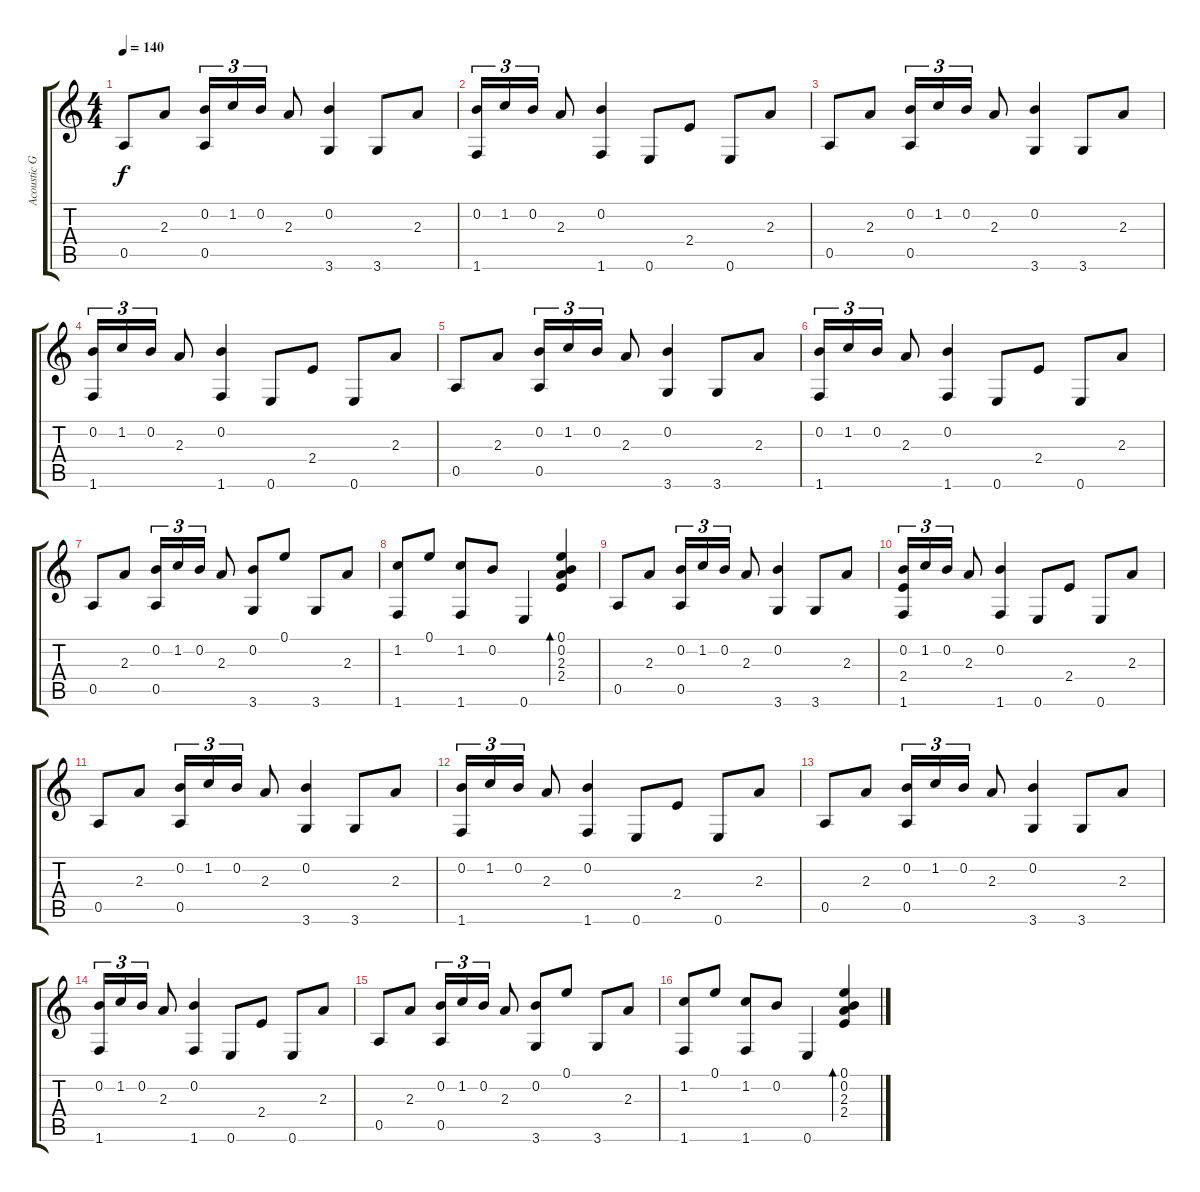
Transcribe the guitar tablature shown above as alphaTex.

\track ("Acoustic Guitar (steel)" "Acoustic G") {instrument acousticguitarsteel}
\staff {score tabs}
\tuning (E4 B3 G3 D3 A2 E2) {hide}
\ts (4 4)
\tempo 140
\clef g2
\ks c
0.5.8{dy f instrument acousticguitarsteel} 2.3.8 (0.2 0.5).16{tu (3 2)} 1.2.16{tu (3 2)} 0.2.16{tu (3 2)} 2.3.8 (0.2 3.6).4 3.6.8 2.3.8 |
(0.2 1.6).16{tu (3 2)} 1.2.16{tu (3 2)} 0.2.16{tu (3 2)} 2.3.8 (0.2 1.6).4 0.6.8 2.4.8 0.6.8 2.3.8 |
0.5.8 2.3.8 (0.2 0.5).16{tu (3 2)} 1.2.16{tu (3 2)} 0.2.16{tu (3 2)} 2.3.8 (0.2 3.6).4 3.6.8 2.3.8 |
(0.2 1.6).16{tu (3 2)} 1.2.16{tu (3 2)} 0.2.16{tu (3 2)} 2.3.8 (0.2 1.6).4 0.6.8 2.4.8 0.6.8 2.3.8 |
0.5.8 2.3.8 (0.2 0.5).16{tu (3 2)} 1.2.16{tu (3 2)} 0.2.16{tu (3 2)} 2.3.8 (0.2 3.6).4 3.6.8 2.3.8 |
(0.2 1.6).16{tu (3 2)} 1.2.16{tu (3 2)} 0.2.16{tu (3 2)} 2.3.8 (0.2 1.6).4 0.6.8 2.4.8 0.6.8 2.3.8 |
0.5.8 2.3.8 (0.2 0.5).16{tu (3 2)} 1.2.16{tu (3 2)} 0.2.16{tu (3 2)} 2.3.8 (0.2 3.6).8 0.1.8 3.6.8 2.3.8 |
(1.2 1.6).8 0.1.8 (1.2 1.6).8 0.2.8 0.6.4 (0.1 0.2 2.3 2.4).4{bd 120} |
0.5.8 2.3.8 (0.2 0.5).16{tu (3 2)} 1.2.16{tu (3 2)} 0.2.16{tu (3 2)} 2.3.8 (0.2 3.6).4 3.6.8 2.3.8 |
(0.2 2.4 1.6).16{tu (3 2)} 1.2.16{tu (3 2)} 0.2.16{tu (3 2)} 2.3.8 (0.2 1.6).4 0.6.8 2.4.8 0.6.8 2.3.8 |
0.5.8 2.3.8 (0.2 0.5).16{tu (3 2)} 1.2.16{tu (3 2)} 0.2.16{tu (3 2)} 2.3.8 (0.2 3.6).4 3.6.8 2.3.8 |
(0.2 1.6).16{tu (3 2)} 1.2.16{tu (3 2)} 0.2.16{tu (3 2)} 2.3.8 (0.2 1.6).4 0.6.8 2.4.8 0.6.8 2.3.8 |
0.5.8 2.3.8 (0.2 0.5).16{tu (3 2)} 1.2.16{tu (3 2)} 0.2.16{tu (3 2)} 2.3.8 (0.2 3.6).4 3.6.8 2.3.8 |
(0.2 1.6).16{tu (3 2)} 1.2.16{tu (3 2)} 0.2.16{tu (3 2)} 2.3.8 (0.2 1.6).4 0.6.8 2.4.8 0.6.8 2.3.8 |
0.5.8 2.3.8 (0.2 0.5).16{tu (3 2)} 1.2.16{tu (3 2)} 0.2.16{tu (3 2)} 2.3.8 (0.2 3.6).8 0.1.8 3.6.8 2.3.8 |
(1.2 1.6).8 0.1.8 (1.2 1.6).8 0.2.8 0.6.4 (0.1 0.2 2.3 2.4).4{bd 120}
